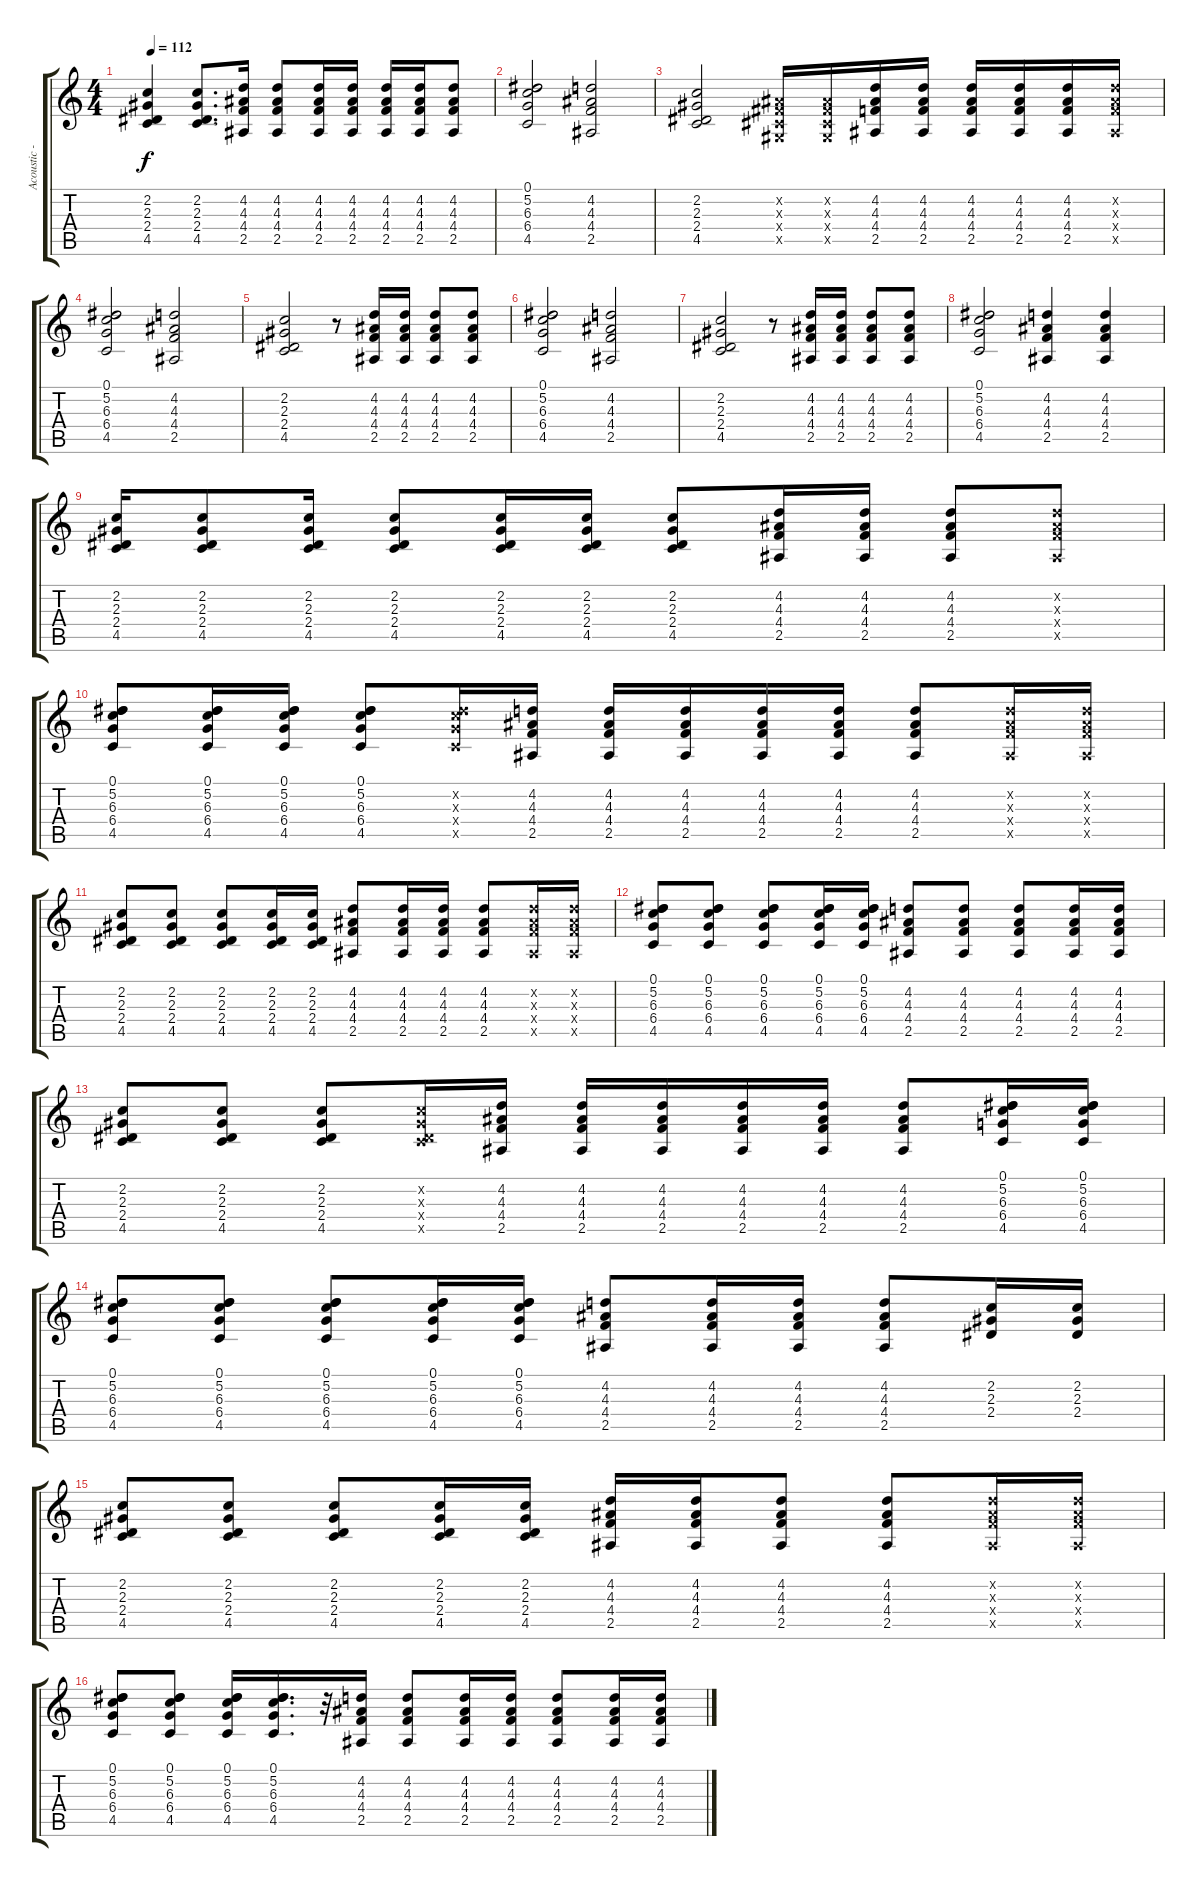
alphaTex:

\track ("Acoustic - Dave Mason" "Acoustic -") {instrument acousticguitarsteel}
\staff {score tabs}
\tuning (Eb4 Bb3 Gb3 Db3 Ab2 Eb2) {hide}
\ts (4 4)
\tempo 112
\clef g2
\ks c
(2.2 2.3 2.4 4.5).4{dy f} (2.2 2.3 2.4 4.5).8{d} (4.2 4.3 4.4 2.5).16 (4.2 4.3 4.4 2.5).8 (4.2 4.3 4.4 2.5).16 (4.2 4.3 4.4 2.5).16 (4.2 4.3 4.4 2.5).16 (4.2 4.3 4.4 2.5).16 (4.2 4.3 4.4 2.5).8 |
(0.1 5.2 6.3 6.4 4.5).2 (4.2 4.3 4.4 2.5).2 |
(2.2 2.3 2.4 4.5).2 (0.2{x} 0.3{x} 0.4{x} 0.5{x}).16 (0.2{x} 0.3{x} 0.4{x} 0.5{x}).16 (4.2 4.3 4.4 2.5).16 (4.2 4.3 4.4 2.5).16 (4.2 4.3 4.4 2.5).16 (4.2 4.3 4.4 2.5).16 (4.2 4.3 4.4 2.5).16 (4.2{x} 4.3{x} 4.4{x} 2.5{x}).16 |
(0.1 5.2 6.3 6.4 4.5).2 (4.2 4.3 4.4 2.5).2 |
(2.2 2.3 2.4 4.5).2 r.8 (4.2 4.3 4.4 2.5).16 (4.2 4.3 4.4 2.5).16 (4.2 4.3 4.4 2.5).8 (4.2 4.3 4.4 2.5).8 |
(0.1 5.2 6.3 6.4 4.5).2 (4.2 4.3 4.4 2.5).2 |
(2.2 2.3 2.4 4.5).2 r.8 (4.2 4.3 4.4 2.5).16 (4.2 4.3 4.4 2.5).16 (4.2 4.3 4.4 2.5).8 (4.2 4.3 4.4 2.5).8 |
(0.1 5.2 6.3 6.4 4.5).2 (4.2 4.3 4.4 2.5).4 (4.2 4.3 4.4 2.5).4 |
(2.2 2.3 2.4 4.5).16 (2.2 2.3 2.4 4.5).8 (2.2 2.3 2.4 4.5).16 (2.2 2.3 2.4 4.5).8 (2.2 2.3 2.4 4.5).16 (2.2 2.3 2.4 4.5).16 (2.2 2.3 2.4 4.5).8 (4.2 4.3 4.4 2.5).16 (4.2 4.3 4.4 2.5).16 (4.2 4.3 4.4 2.5).8 (4.2{x} 4.3{x} 4.4{x} 2.5{x}).8 |
(0.1 5.2 6.3 6.4 4.5).8 (0.1 5.2 6.3 6.4 4.5).16 (0.1 5.2 6.3 6.4 4.5).16 (0.1 5.2 6.3 6.4 4.5).8 (5.2{x} 6.3{x} 6.4{x} 4.5{x}).16 (4.2 4.3 4.4 2.5).16 (4.2 4.3 4.4 2.5).16 (4.2 4.3 4.4 2.5).16 (4.2 4.3 4.4 2.5).16 (4.2 4.3 4.4 2.5).16 (4.2 4.3 4.4 2.5).8 (4.2{x} 4.3{x} 4.4{x} 2.5{x}).16 (4.2{x} 4.3{x} 4.4{x} 2.5{x}).16 |
(2.2 2.3 2.4 4.5).8 (2.2 2.3 2.4 4.5).8 (2.2 2.3 2.4 4.5).8 (2.2 2.3 2.4 4.5).16 (2.2 2.3 2.4 4.5).16 (4.2 4.3 4.4 2.5).8 (4.2 4.3 4.4 2.5).16 (4.2 4.3 4.4 2.5).16 (4.2 4.3 4.4 2.5).8 (4.2{x} 4.3{x} 4.4{x} 2.5{x}).16 (4.2{x} 4.3{x} 4.4{x} 2.5{x}).16 |
(0.1 5.2 6.3 6.4 4.5).8 (0.1 5.2 6.3 6.4 4.5).8 (0.1 5.2 6.3 6.4 4.5).8 (0.1 5.2 6.3 6.4 4.5).16 (0.1 5.2 6.3 6.4 4.5).16 (4.2 4.3 4.4 2.5).8 (4.2 4.3 4.4 2.5).8 (4.2 4.3 4.4 2.5).8 (4.2 4.3 4.4 2.5).16 (4.2 4.3 4.4 2.5).16 |
(2.2 2.3 2.4 4.5).8 (2.2 2.3 2.4 4.5).8 (2.2 2.3 2.4 4.5).8 (2.2{x} 2.3{x} 2.4{x} 4.5{x}).16 (4.2 4.3 4.4 2.5).16 (4.2 4.3 4.4 2.5).16 (4.2 4.3 4.4 2.5).16 (4.2 4.3 4.4 2.5).16 (4.2 4.3 4.4 2.5).16 (4.2 4.3 4.4 2.5).8 (0.1 5.2 6.3 6.4 4.5).16 (0.1 5.2 6.3 6.4 4.5).16 |
(0.1 5.2 6.3 6.4 4.5).8 (0.1 5.2 6.3 6.4 4.5).8 (0.1 5.2 6.3 6.4 4.5).8 (0.1 5.2 6.3 6.4 4.5).16 (0.1 5.2 6.3 6.4 4.5).16 (4.2 4.3 4.4 2.5).8 (4.2 4.3 4.4 2.5).16 (4.2 4.3 4.4 2.5).16 (4.2 4.3 4.4 2.5).8 (2.2 2.3 2.4).16 (2.2 2.3 2.4).16 |
(2.2 2.3 2.4 4.5).8 (2.2 2.3 2.4 4.5).8 (2.2 2.3 2.4 4.5).8 (2.2 2.3 2.4 4.5).16 (2.2 2.3 2.4 4.5).16 (4.2 4.3 4.4 2.5).16 (4.2 4.3 4.4 2.5).16 (4.2 4.3 4.4 2.5).8 (4.2 4.3 4.4 2.5).8 (4.2{x} 4.3{x} 4.4{x} 2.5{x}).16 (4.2{x} 4.3{x} 4.4{x} 2.5{x}).16 |
(0.1 5.2 6.3 6.4 4.5).8 (0.1 5.2 6.3 6.4 4.5).8 (0.1 5.2 6.3 6.4 4.5).16 (0.1 5.2 6.3 6.4 4.5).16{d} r.32 (4.2 4.3 4.4 2.5).16 (4.2 4.3 4.4 2.5).8 (4.2 4.3 4.4 2.5).16 (4.2 4.3 4.4 2.5).16 (4.2 4.3 4.4 2.5).8 (4.2 4.3 4.4 2.5).16 (4.2 4.3 4.4 2.5).16
